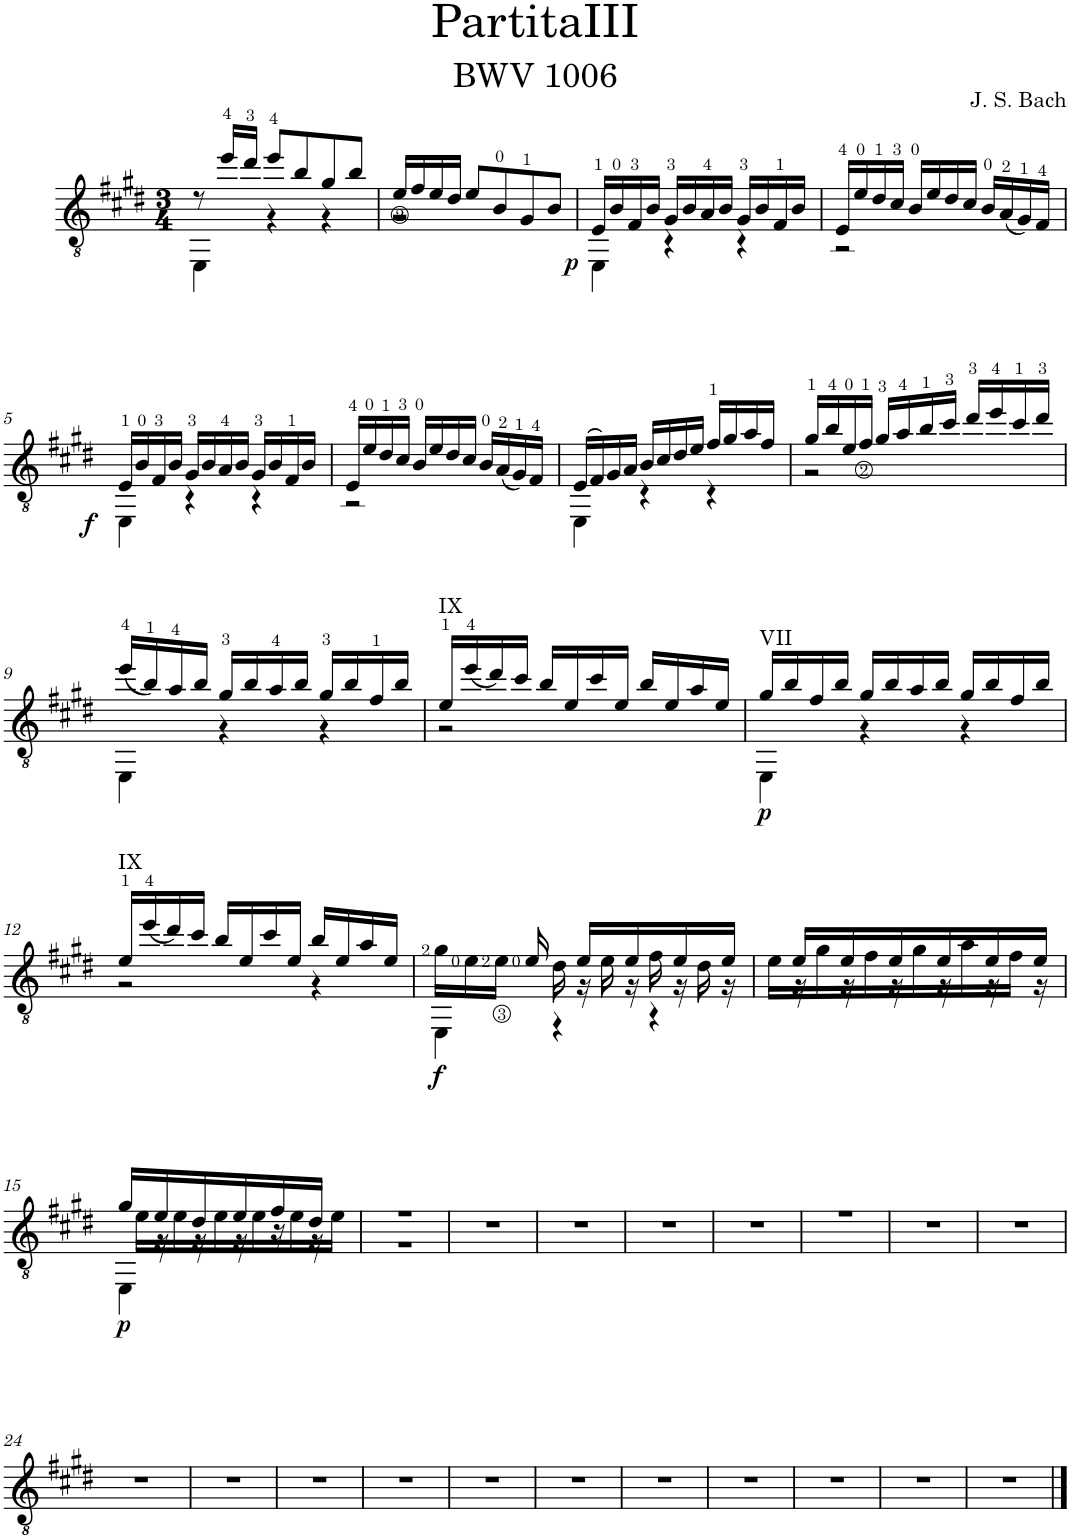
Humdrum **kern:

**kern	**dynam
*part1	*part1
*staff1	*staff1
*I"Classical Guitar	*
*I'Guit.	*
*clefGv2	*
*k[f#c#g#d#]	*
*M3/4	*
=1	=1
*^	*
8r	4EE\	.
16ee/LL	.	.
16dd#/JJ	.	.
8ee/L	4r	.
8b/	.	.
8g#/	4r	.
8b/J	.	.
=2	=2	=2
16e/LL	2r	.
16f#/	.	.
16e/	.	.
16d#/JJ	.	.
8e/L	.	.
8B/	.	.
8G#/	4ryy	.
8B/J	.	.
=3	=3	=3
!	!	!LO:DY:b
16E/LL	4EE\	p
16B/	.	.
16F#/	.	.
16B/JJ	.	.
16G#/LL	4r	.
16B/	.	.
16A/	.	.
16B/JJ	.	.
16G#/LL	4r	.
16B/	.	.
16F#/	.	.
16B/JJ	.	.
=4	=4	=4
16E/LL	2r	.
16e/	.	.
16d#/	.	.
16c#/JJ	.	.
16B/LL	.	.
16e/	.	.
16d#/	.	.
16c#/JJ	.	.
16B/LL	4ryy	.
(<16A/	.	.
16G#/)	.	.
16F#/JJ	.	.
!!LO:LB:g=z	!!
=5	=5	=5
!	!	!LO:DY:b
16E/LL	4EE\	f
16B/	.	.
16F#/	.	.
16B/JJ	.	.
16G#/LL	4r	.
16B/	.	.
16A/	.	.
16B/JJ	.	.
16G#/LL	4r	.
16B/	.	.
16F#/	.	.
16B/JJ	.	.
=6	=6	=6
16E/LL	2r	.
16e/	.	.
16d#/	.	.
16c#/JJ	.	.
16B/LL	.	.
16e/	.	.
16d#/	.	.
16c#/JJ	.	.
16B/LL	4ryy	.
(<16A/	.	.
16G#/)	.	.
16F#/JJ	.	.
=7	=7	=7
(16E/LL	4EE\	.
16F#/)	.	.
16G#/	.	.
16A/JJ	.	.
16B/LL	4r	.
16c#/	.	.
16d#/	.	.
16e/JJ	.	.
16f#/LL	4r	.
16g#/	.	.
16a/	.	.
16f#/JJ	.	.
=8	=8	=8
16g#/LL	2r	.
16b/	.	.
16e/	.	.
16f#/JJ	.	.
16g#/LL	.	.
16a/	.	.
16b/	.	.
16cc#/JJ	.	.
16dd#/LL	4ryy	.
16ee/	.	.
16cc#/	.	.
16dd#/JJ	.	.
!!LO:LB:g=z	!!
=9	=9	=9
(<16ee/LL	4EE\	.
16b/)	.	.
16a/	.	.
16b/JJ	.	.
16g#/LL	4r	.
16b/	.	.
16a/	.	.
16b/JJ	.	.
16g#/LL	4r	.
16b/	.	.
16f#/	.	.
16b/JJ	.	.
=10	=10	=10
!LO:TX:a:t=IX	!	!
16e/LL	2r	.
(<16ee/	.	.
16dd#/)	.	.
16cc#/JJ	.	.
16b/LL	.	.
16e/	.	.
16cc#/	.	.
16e/JJ	.	.
16b/LL	4ryy	.
16e/	.	.
16a/	.	.
16e/JJ	.	.
=11	=11	=11
!LO:TX:a:t=VII	!	!
!	!	!LO:DY:b
16g#/LL	4EE\	p
16b/	.	.
16f#/	.	.
16b/JJ	.	.
16g#/LL	4r	.
16b/	.	.
16a/	.	.
16b/JJ	.	.
16g#/LL	4r	.
16b/	.	.
16f#/	.	.
16b/JJ	.	.
!!LO:LB:g=z	!!
=12	=12	=12
!LO:TX:a:t=IX	!	!
16e/LL	2r	.
(<16ee/	.	.
16dd#/)	.	.
16cc#/JJ	.	.
16b/LL	.	.
16e/	.	.
16cc#/	.	.
16e/JJ	.	.
16b/LL	4r	.
16e/	.	.
16a/	.	.
16e/JJ	.	.
=13	=13	=13
*	*^	*
!	!	!	!LO:DY:b
16g#\LL	4ryy	4EE\	f
16e\	.	.	.
16e\JJ	.	.	.
16e/	.	.	.
16ryy	16d#\	4r	.
16e/LL	16r	.	.
16ryy	16e\	.	.
16e/	16r	.	.
16ryy	16f#\	4r	.
16e/	16r	.	.
16ryy	16d#\	.	.
16e/JJ	16r	.	.
*	*v	*v	*
=14	=14	=14
16ryy	16e\LL	.
16e/LL	16r	.
16ryy	16g#\	.
16e/	16r	.
16ryy	16f#\	.
16e/	16r	.
16ryy	16g#\	.
16e/	16r	.
16ryy	16a\	.
16e/	16r	.
16ryy	16f#\JJ	.
16e/JJ	16r	.
!!LO:LB:g=z	!!
=15	=15	=15
*	*^	*
!	!	!	!LO:DY:b
16g#/LL	16ryy	4EE\	p
16ryy	16e\LL	.	.
16e/	16r	.	.
16ryy	16e\	.	.
16d#/	16r	2ryy	.
16ryy	16e\	.	.
16e/	16r	.	.
16ryy	16e\	.	.
16f#/	16r	.	.
16ryy	16e\	.	.
16d#/JJ	16r	.	.
16ryy	16e\JJ	.	.
*	*v	*v	*
=16	=16	=16
2.r	2.r	.
*v	*v	*
=17	=17
2.r	.
=18	=18
2.r	.
=19	=19
2.r	.
=20	=20
2.r	.
=21	=21
*^	*
2.r	2.r	.
*v	*v	*
=22	=22
2.r	.
=23	=23
2.r	.
!!LO:LB:g=z
=24	=24
2.r	.
=25	=25
2.r	.
=26	=26
2.r	.
=27	=27
2.r	.
=28	=28
2.r	.
=29	=29
2.r	.
=30	=30
2.r	.
=31	=31
2.r	.
=32	=32
2.r	.
=33	=33
2.r	.
=34	=34
2.r	.
==	==
*-	*-
